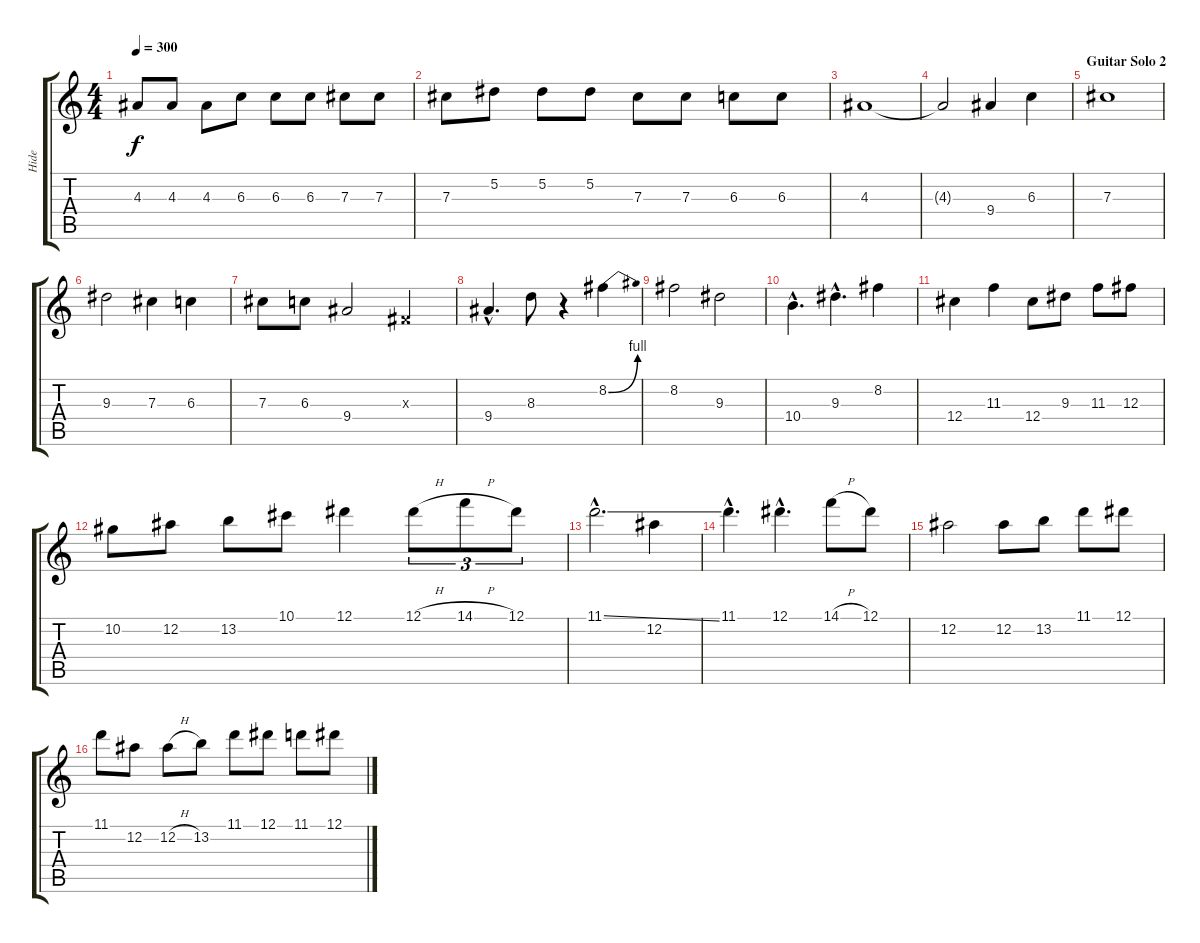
\track ("Hide" "Hide") {instrument overdrivenguitar}
\staff {score tabs}
\tuning (Eb4 Bb3 Gb3 Db3 Ab2 Eb2) {hide}
\ts (4 4)
\tempo 300
\clef g2
\ks c
4.3.8{dy f} 4.3.8 4.3.8 6.3.8 6.3.8 6.3.8 7.3.8 7.3.8 |
7.3.8 5.2.8 5.2.8 5.2.8 7.3.8 7.3.8 6.3.8 6.3.8 |
4.3.1 |
4.3{t}.2 9.4.4 6.3.4 |
\section ("" "Guitar Solo 2")
7.3.1 |
9.3.2 7.3.4 6.3.4 |
7.3.8 6.3.8 9.4.2 0.3{x}.4 |
9.4{hac}.4{d} 8.3.8 r.4 8.2{be (bend 0 0 60 4)}.4 |
8.2.2 9.3.2 |
10.4{hac}.4{d} 9.3{hac}.4{d} 8.2.4 |
12.4.4 11.3.4 12.4.8 9.3.8 11.3.8 12.3.8 |
10.2.8 12.2.8 13.2.8 10.1.8 12.1.4 12.1{h}.8{tu (3 2)} 14.1{h}.8{tu (3 2)} 12.1.8{tu (3 2)} |
11.1{ss hac}.2{d} 12.2.4 |
11.1{hac}.4{d} 12.1{hac}.4{d} 14.1{h}.8 12.1.8 |
12.2.2 12.2.8 13.2.8 11.1.8 12.1.8 |
11.1.8 12.2.8 12.2{h}.8 13.2.8 11.1.8 12.1.8 11.1.8 12.1.8
